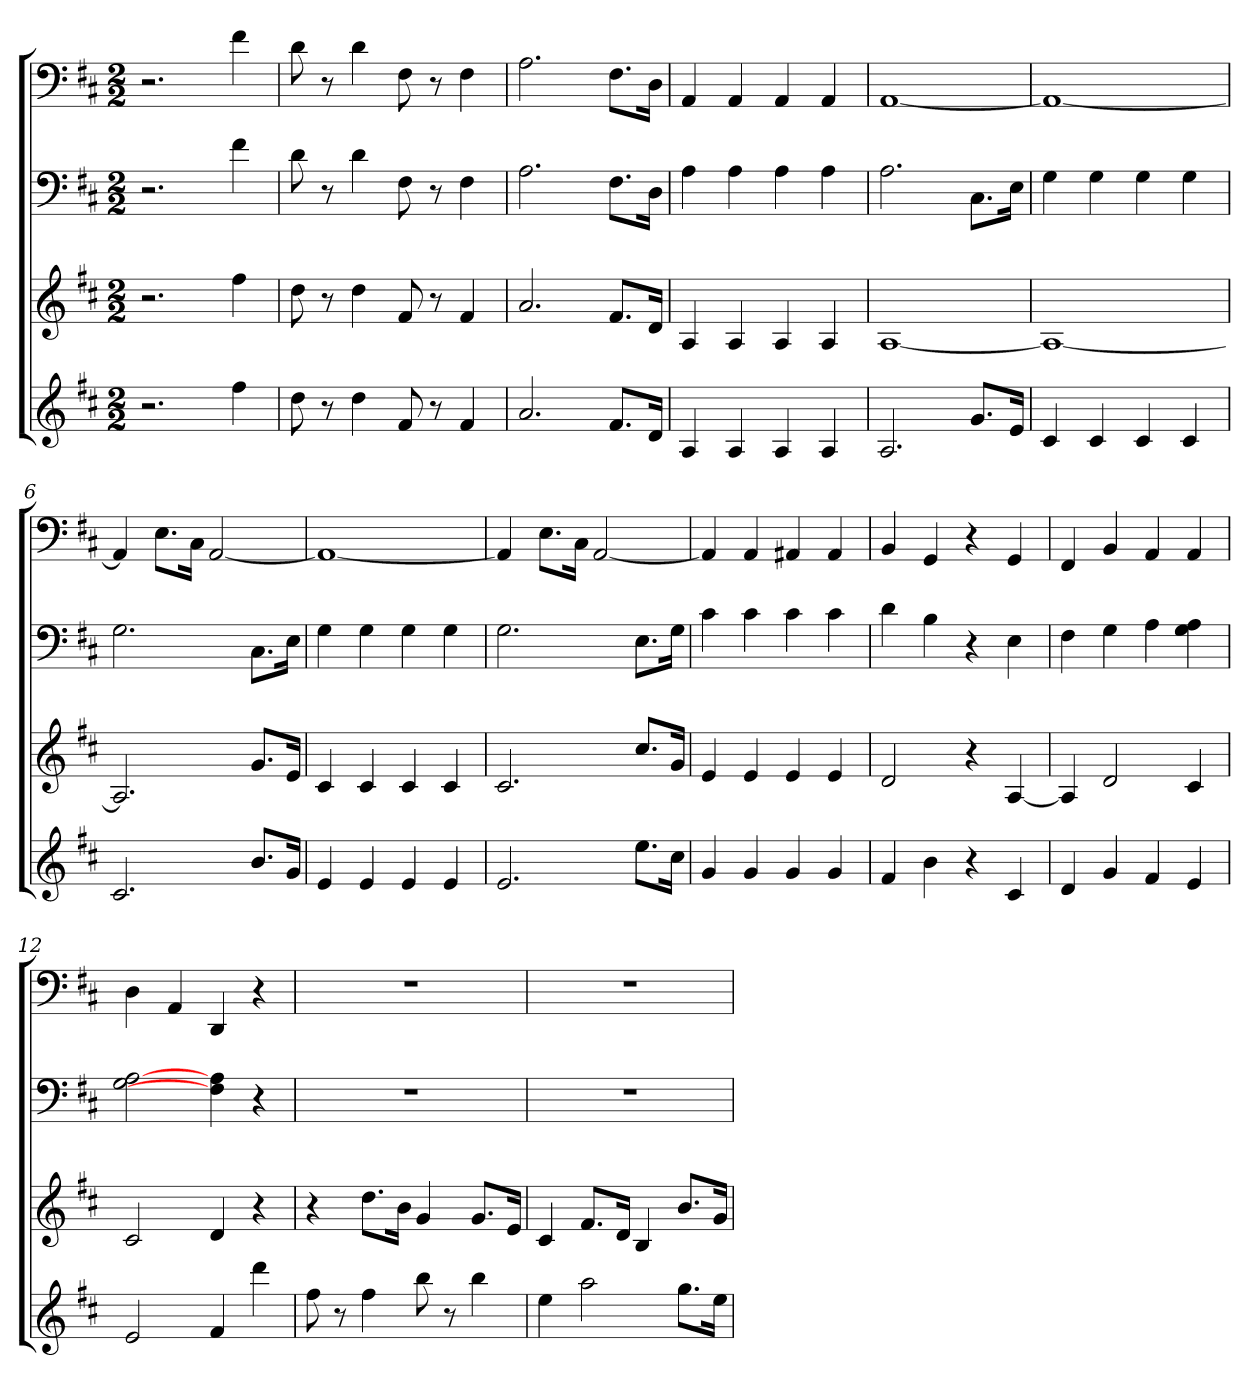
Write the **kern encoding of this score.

**kern	**kern	**kern	**kern
*part4	*part3	*part2	*part1
*staff4	*staff3	*staff2	*staff1
*k[f#c#]	*k[f#c#]	*k[f#c#]	*k[f#c#]
*D:	*D:	*D:	*D:
*M2/2	*M2/2	*M2/2	*M2/2
=	=	=	=
2.r	2.r	2.r	2.r
4ff#	4ff#	4f#	4f#
=1	=1	=1	=1
8dd	8dd	8d	8d
8r	8r	8r	8r
4dd	4dd	4d	4d
8f#	8f#	8F#	8F#
8r	8r	8r	8r
4f#	4f#	4F#	4F#
=2	=2	=2	=2
2.a	2.a	2.A	2.A
8.f#L	8.f#L	8.F#L	8.F#L
16dJk	16dJk	16DJk	16DJk
=3	=3	=3	=3
4A	4A	4A	4AA
4A	4A	4A	4AA
4A	4A	4A	4AA
4A	4A	4A	4AA
=4	=4	=4	=4
2.A	[1A	2.A	[1AA
8.gL	.	8.C#L	.
16eJk	.	16EJk	.
=5	=5	=5	=5
4c#	1A_	4G	1AA_
4c#	.	4G	.
4c#	.	4G	.
4c#	.	4G	.
=6	=6	=6	=6
2.c#	2.A]	2.G	4AA]
.	.	.	8.EL
.	.	.	16C#Jk
.	.	.	[2AA
8.bL	8.gL	8.C#L	.
16gJk	16eJk	16EJk	.
=7	=7	=7	=7
4e	4c#	4G	1AA_
4e	4c#	4G	.
4e	4c#	4G	.
4e	4c#	4G	.
=8	=8	=8	=8
2.e	2.c#	2.G	4AA]
.	.	.	8.EL
.	.	.	16C#Jk
.	.	.	[2AA
8.eeL	8.cc#L	8.EL	.
16cc#Jk	16gJk	16GJk	.
=9	=9	=9	=9
4g	4e	4c#	4AA]
4g	4e	4c#	4AA
4g	4e	4c#	4AA#X
4g	4e	4c#	4AA#
=10	=10	=10	=10
4f#	2d	4d	4BB
4b	.	4B	4GG
4r	4r	4r	4r
4c#	[4A	4E	4GG
=11	=11	=11	=11
4d	4A]	4F#	4FF#
4g	2d	4G	4BB
4f#	.	4A	4AA
4e	4c#	4G 4A	4AA
=12	=12	=12	=12
2e	2c#	2G [2A	4D
.	.	.	4AA
4f#	4d	4F#] 4A	4DD
4ddd	4r	4r	4r
=13	=13	=13	=13
8ff#	4r	1r	1r
8r	.	.	.
4ff#	8.ddL	.	.
.	16bJk	.	.
8bb	4g	.	.
8r	.	.	.
4bb	8.gL	.	.
.	16eJk	.	.
=14	=14	=14	=14
4ee	4c#	1r	1r
2aa	8.f#L	.	.
.	16dJk	.	.
.	4B	.	.
8.ggL	8.bL	.	.
16eeJk	16gJk	.	.
=	=	=	=
*-	*-	*-	*-
